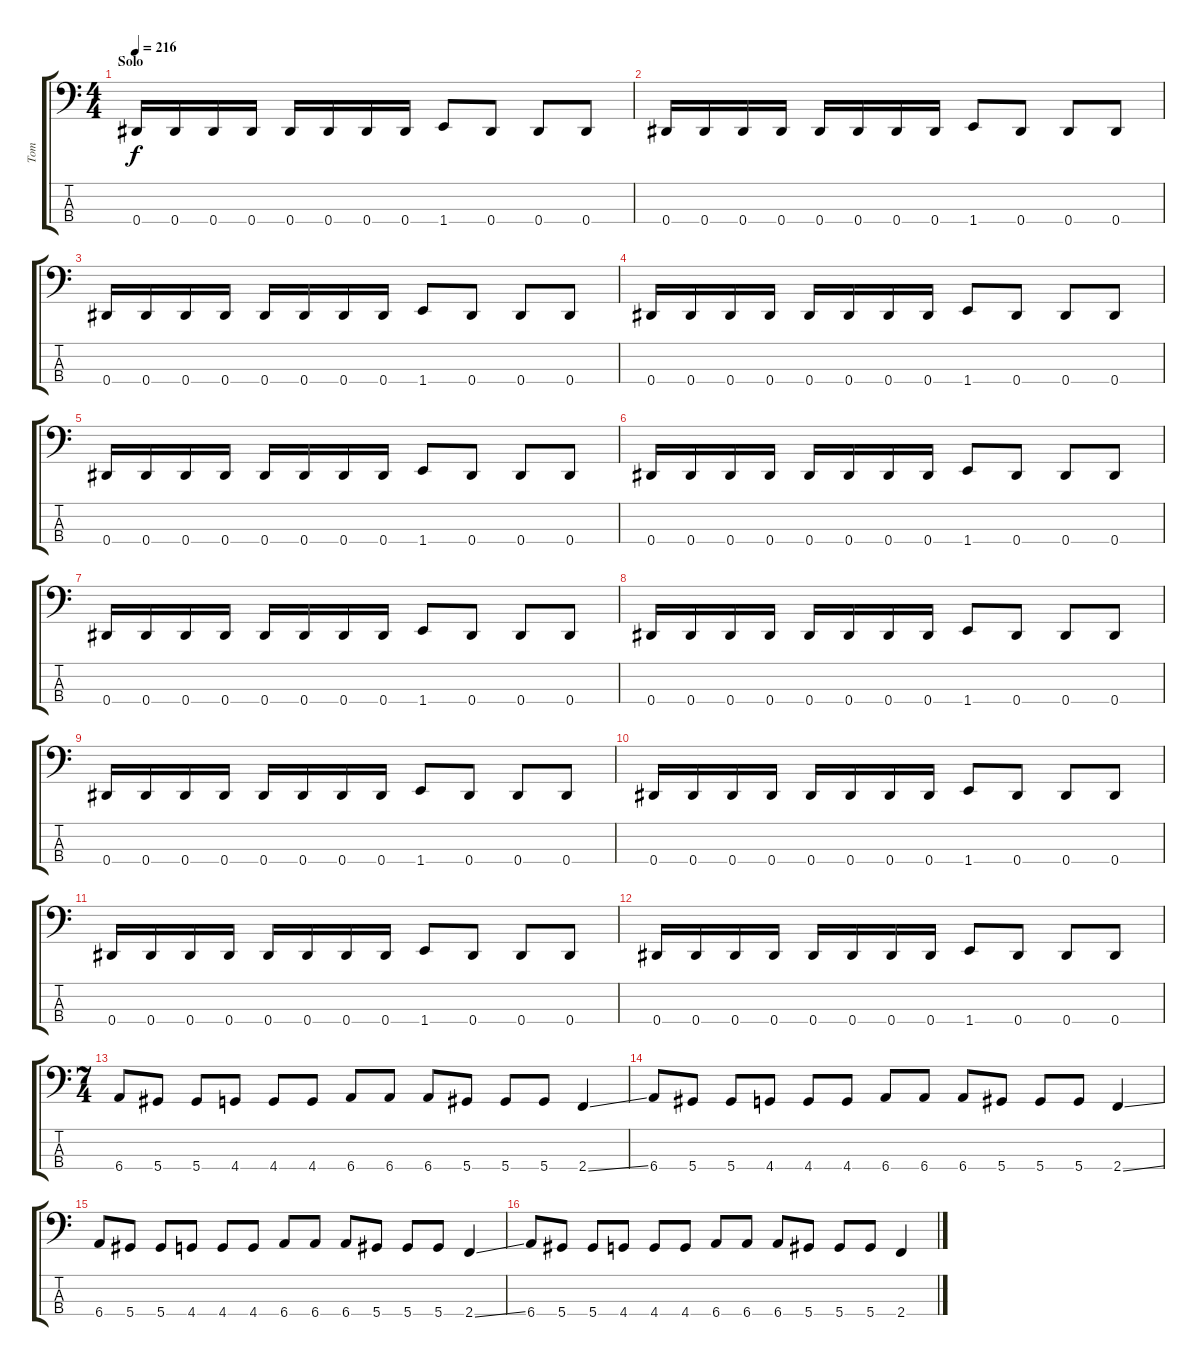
\track ("Tom" "Tom") {instrument electricbasspick}
\staff {score tabs}
\tuning (Gb2 Db2 Ab1 Eb1) {hide}
\ts (4 4)
\section ("" "Solo")
\tempo 216
\clef f4
\ks c
0.4.16{dy f} 0.4.16 0.4.16 0.4.16 0.4.16 0.4.16 0.4.16 0.4.16 1.4.8 0.4.8 0.4.8 0.4.8 |
0.4.16 0.4.16 0.4.16 0.4.16 0.4.16 0.4.16 0.4.16 0.4.16 1.4.8 0.4.8 0.4.8 0.4.8 |
0.4.16 0.4.16 0.4.16 0.4.16 0.4.16 0.4.16 0.4.16 0.4.16 1.4.8 0.4.8 0.4.8 0.4.8 |
0.4.16 0.4.16 0.4.16 0.4.16 0.4.16 0.4.16 0.4.16 0.4.16 1.4.8 0.4.8 0.4.8 0.4.8 |
0.4.16 0.4.16 0.4.16 0.4.16 0.4.16 0.4.16 0.4.16 0.4.16 1.4.8 0.4.8 0.4.8 0.4.8 |
0.4.16 0.4.16 0.4.16 0.4.16 0.4.16 0.4.16 0.4.16 0.4.16 1.4.8 0.4.8 0.4.8 0.4.8 |
0.4.16 0.4.16 0.4.16 0.4.16 0.4.16 0.4.16 0.4.16 0.4.16 1.4.8 0.4.8 0.4.8 0.4.8 |
0.4.16 0.4.16 0.4.16 0.4.16 0.4.16 0.4.16 0.4.16 0.4.16 1.4.8 0.4.8 0.4.8 0.4.8 |
0.4.16 0.4.16 0.4.16 0.4.16 0.4.16 0.4.16 0.4.16 0.4.16 1.4.8 0.4.8 0.4.8 0.4.8 |
0.4.16 0.4.16 0.4.16 0.4.16 0.4.16 0.4.16 0.4.16 0.4.16 1.4.8 0.4.8 0.4.8 0.4.8 |
0.4.16 0.4.16 0.4.16 0.4.16 0.4.16 0.4.16 0.4.16 0.4.16 1.4.8 0.4.8 0.4.8 0.4.8 |
0.4.16 0.4.16 0.4.16 0.4.16 0.4.16 0.4.16 0.4.16 0.4.16 1.4.8 0.4.8 0.4.8 0.4.8 |
\ts (7 4)
6.4.8 5.4.8 5.4.8 4.4.8 4.4.8 4.4.8 6.4.8 6.4.8 6.4.8 5.4.8 5.4.8 5.4.8 2.4{ss}.4 |
6.4.8 5.4.8 5.4.8 4.4.8 4.4.8 4.4.8 6.4.8 6.4.8 6.4.8 5.4.8 5.4.8 5.4.8 2.4{ss}.4 |
6.4.8 5.4.8 5.4.8 4.4.8 4.4.8 4.4.8 6.4.8 6.4.8 6.4.8 5.4.8 5.4.8 5.4.8 2.4{ss}.4 |
6.4.8 5.4.8 5.4.8 4.4.8 4.4.8 4.4.8 6.4.8 6.4.8 6.4.8 5.4.8 5.4.8 5.4.8 2.4{ss}.4
